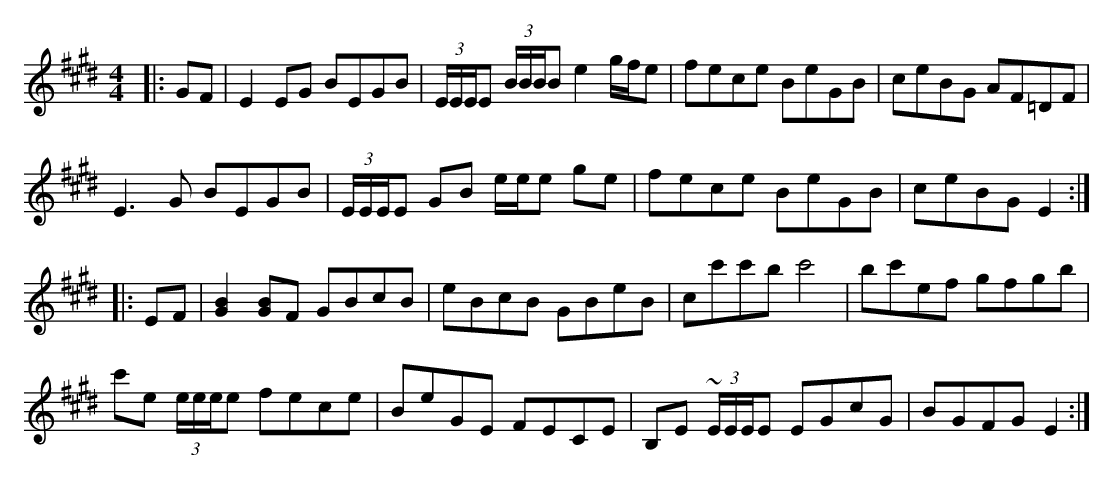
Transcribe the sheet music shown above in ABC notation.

X:1
M:4/4
K:E
|:GF|E2 EG BEGB|(3E/E/E/E (3B/B/B/B e2 g/f/e|fece BeGB|ceBG AF=DF|
E3 G BEGB| (3E/E/E/E GB e/e/e ge|fece BeGB|ceBG E2:|
|:EF|[G2B2][BG]F GBcB|eBcB GBeB|cc'c'b c'4|bc'ef gfgb|
c'e (3e/e/e/e fece|BeGE FECE|B,E ~(3E/E/E/E EGcG|BGFG E2:|
